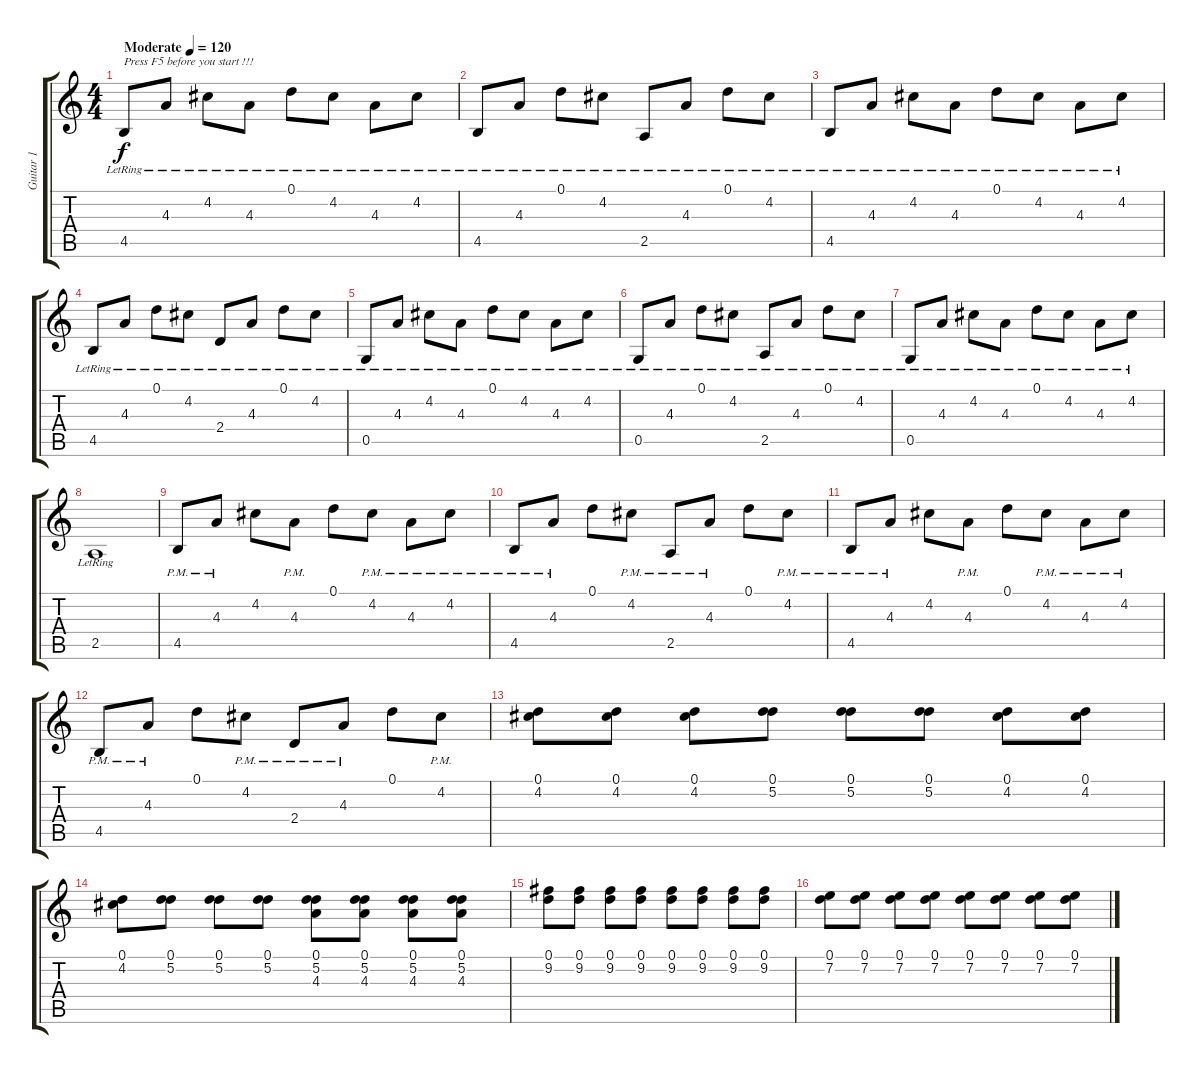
\track ("Guitar 1" "Guitar 1") {instrument electricguitarclean}
\staff {score tabs}
\tuning (D4 A3 F3 C3 G2 C2) {hide}
\ts (4 4)
\tempo (120 "Moderate")
\tempo 135
\tempo (120 "Moderate")
\clef g2
\ks c
4.5{lr}.8{txt "Press F5 before you start !!!" dy f instrument electricguitarclean} 4.3{lr}.8 4.2{lr}.8 4.3{lr}.8 0.1{lr}.8 4.2{lr}.8 4.3{lr}.8 4.2{lr}.8 |
4.5{lr}.8 4.3{lr}.8 0.1{lr}.8 4.2{lr}.8 2.5{lr}.8 4.3{lr}.8 0.1{lr}.8 4.2{lr}.8 |
4.5{lr}.8 4.3{lr}.8 4.2{lr}.8 4.3{lr}.8 0.1{lr}.8 4.2{lr}.8 4.3{lr}.8 4.2{lr}.8 |
4.5{lr}.8 4.3{lr}.8 0.1{lr}.8 4.2{lr}.8 2.4{lr}.8 4.3{lr}.8 0.1{lr}.8 4.2{lr}.8 |
0.5{lr}.8 4.3{lr}.8 4.2{lr}.8 4.3{lr}.8 0.1{lr}.8 4.2{lr}.8 4.3{lr}.8 4.2{lr}.8 |
0.5{lr}.8 4.3{lr}.8 0.1{lr}.8 4.2{lr}.8 2.5{lr}.8 4.3{lr}.8 0.1{lr}.8 4.2{lr}.8 |
0.5{lr}.8 4.3{lr}.8 4.2{lr}.8 4.3{lr}.8 0.1{lr}.8 4.2{lr}.8 4.3{lr}.8 4.2{lr}.8 |
2.5{lr}.1 |
4.5{pm}.8{instrument distortionguitar} 4.3{pm}.8 4.2.8 4.3{pm}.8 0.1.8 4.2{pm}.8 4.3{pm}.8 4.2{pm}.8 |
4.5{pm}.8 4.3{pm}.8 0.1.8 4.2{pm}.8 2.5{pm}.8 4.3{pm}.8 0.1.8 4.2{pm}.8 |
4.5{pm}.8 4.3{pm}.8 4.2.8 4.3{pm}.8 0.1.8 4.2{pm}.8 4.3{pm}.8 4.2{pm}.8 |
4.5{pm}.8 4.3{pm}.8 0.1.8 4.2{pm}.8 2.4{pm}.8 4.3{pm}.8 0.1.8 4.2{pm}.8 |
(0.1 4.2).8 (0.1 4.2).8 (0.1 4.2).8 (0.1 5.2).8 (0.1 5.2).8 (0.1 5.2).8 (0.1 4.2).8 (0.1 4.2).8 |
(0.1 4.2).8 (0.1 5.2).8 (0.1 5.2).8 (0.1 5.2).8 (0.1 5.2 4.3).8 (0.1 5.2 4.3).8 (0.1 5.2 4.3).8 (0.1 5.2 4.3).8 |
(0.1 9.2).8 (0.1 9.2).8 (0.1 9.2).8 (0.1 9.2).8 (0.1 9.2).8 (0.1 9.2).8 (0.1 9.2).8 (0.1 9.2).8 |
(0.1 7.2).8 (0.1 7.2).8 (0.1 7.2).8 (0.1 7.2).8 (0.1 7.2).8 (0.1 7.2).8 (0.1 7.2).8 (0.1 7.2).8
